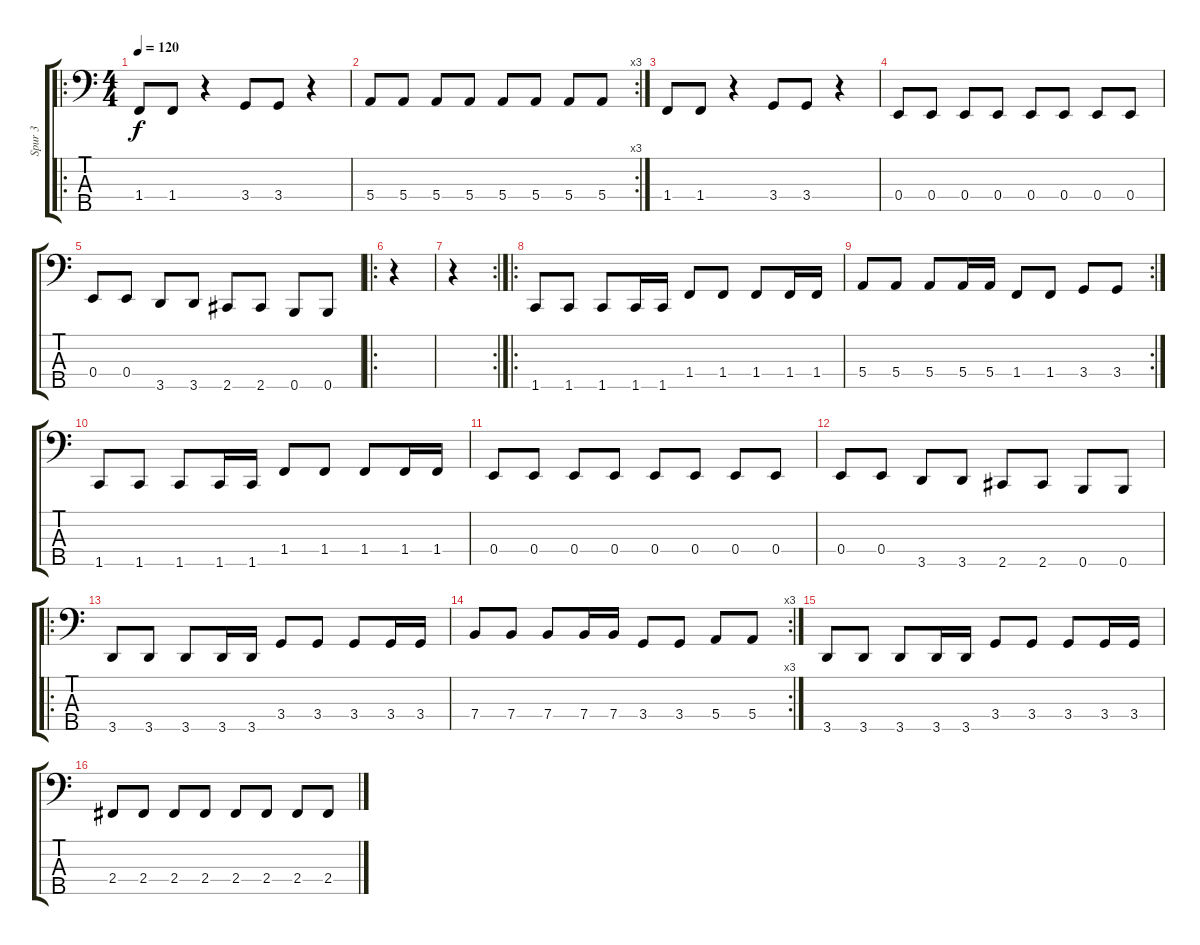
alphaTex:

\track ("Spur 3" "Spur 3") {instrument acousticbass}
\staff {score tabs}
\tuning (G2 D2 A1 E1 B0) {hide}
\ro
\ts (4 4)
\tempo 120
\clef f4
\ks c
1.4.8{dy f} 1.4.8 r.4 3.4.8 3.4.8 r.4 |
\rc 3
5.4.8 5.4.8 5.4.8 5.4.8 5.4.8 5.4.8 5.4.8 5.4.8 |
1.4.8 1.4.8 r.4 3.4.8 3.4.8 r.4 |
0.4.8 0.4.8 0.4.8 0.4.8 0.4.8 0.4.8 0.4.8 0.4.8 |
0.4.8 0.4.8 3.5.8 3.5.8 2.5.8 2.5.8 0.5.8 0.5.8 |
\ro
r.4 |
\rc 2
r.4 |
\ro
1.5.8 1.5.8 1.5.8 1.5.16 1.5.16 1.4.8 1.4.8 1.4.8 1.4.16 1.4.16 |
\rc 2
5.4.8 5.4.8 5.4.8 5.4.16 5.4.16 1.4.8 1.4.8 3.4.8 3.4.8 |
1.5.8 1.5.8 1.5.8 1.5.16 1.5.16 1.4.8 1.4.8 1.4.8 1.4.16 1.4.16 |
0.4.8 0.4.8 0.4.8 0.4.8 0.4.8 0.4.8 0.4.8 0.4.8 |
0.4.8 0.4.8 3.5.8 3.5.8 2.5.8 2.5.8 0.5.8 0.5.8 |
\ro
3.5.8 3.5.8 3.5.8 3.5.16 3.5.16 3.4.8 3.4.8 3.4.8 3.4.16 3.4.16 |
\rc 3
7.4.8 7.4.8 7.4.8 7.4.16 7.4.16 3.4.8 3.4.8 5.4.8 5.4.8 |
3.5.8 3.5.8 3.5.8 3.5.16 3.5.16 3.4.8 3.4.8 3.4.8 3.4.16 3.4.16 |
2.4.8 2.4.8 2.4.8 2.4.8 2.4.8 2.4.8 2.4.8 2.4.8
